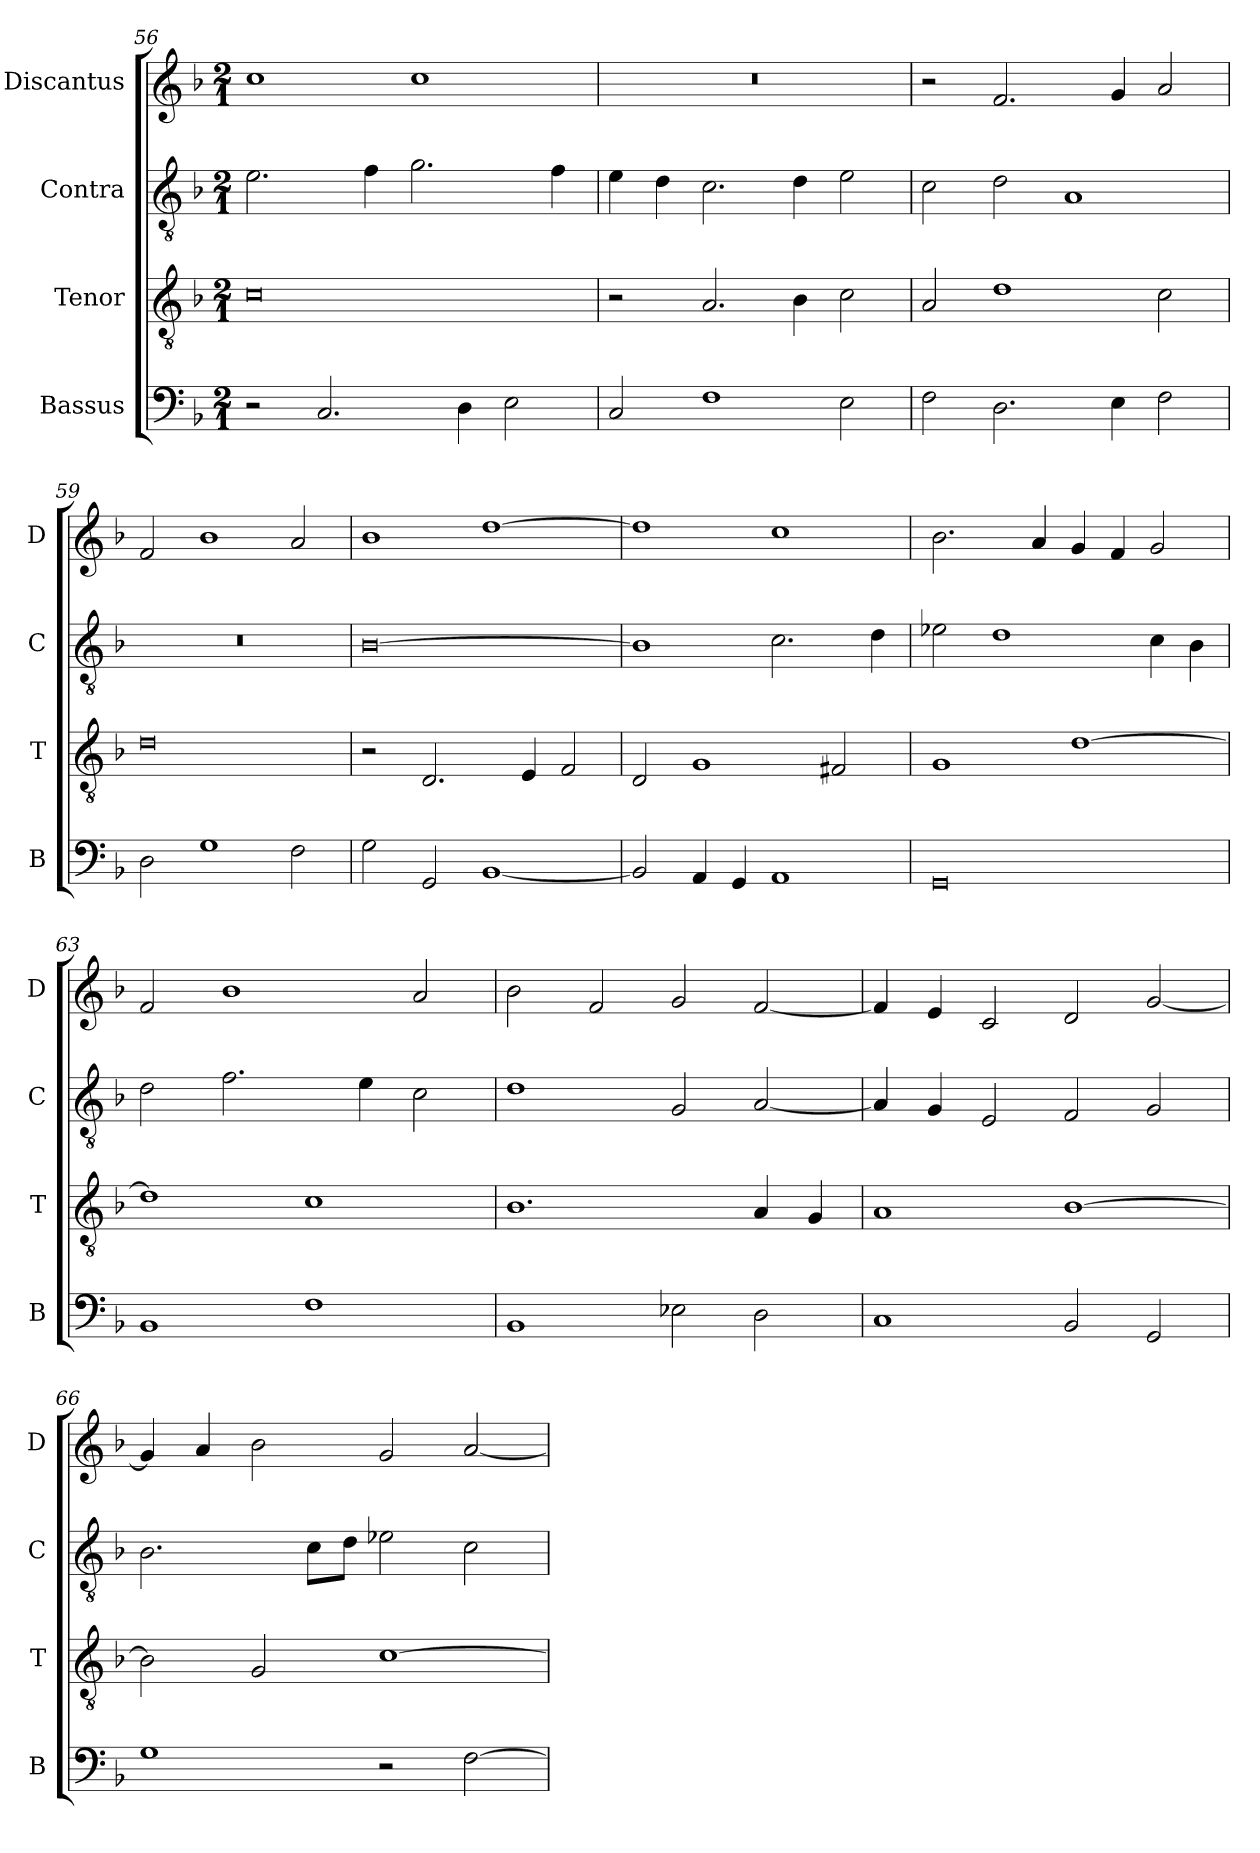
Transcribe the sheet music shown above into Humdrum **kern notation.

**kern	**kern	**kern	**kern
*part4	*part3	*part2	*part1
*staff4	*staff3	*staff2	*staff1
*I"Bassus	*I"Tenor	*I"Contra	*I"Discantus
*I'B	*I'T	*I'C	*I'D
*clefF4	*clefGv2	*clefGv2	*clefG2
*k[b-]	*k[b-]	*k[b-]	*k[b-]
*M2/1	*M2/1	*M2/1	*M2/1
=56	=56	=56	=56
2r	0c	2.e\	1cc
2.C/	.	.	.
.	.	4f\	.
.	.	2.g\	1cc
4D\	.	.	.
2E\	.	.	.
.	.	4f\	.
=57	=57	=57	=57
2C/	2r	4e\	0r
.	.	4d\	.
1F	2.A/	2.c\	.
.	4B-\	4d\	.
2E\	2c\	2e\	.
=58	=58	=58	=58
2F\	2A/	2c\	2r
2.D\	1d	2d\	2.f/
.	.	1A	.
4E\	.	.	4g/
2F\	2c\	.	2a/
=59	=59	=59	=59
2D\	0d	0r	2f/
1G	.	.	1b-
2F\	.	.	2a/
=60	=60	=60	=60
2G\	2r	[0B-	1b-
2GG/	2.D/	.	.
[1BB-	.	.	[1dd
.	4E/	.	.
.	2F/	.	.
=61	=61	=61	=61
2BB-/]	2D/	1B-]	1dd]
4AA/	1G	.	.
4GG/	.	.	.
1AA	.	2.c\	1cc
.	2F#X/	.	.
.	.	4d\	.
=62	=62	=62	=62
0GG	1G	2e-X\	2.b-\
.	.	1d	.
.	.	.	4a/
.	[1d	.	4g/
.	.	.	4f/
.	.	4c\	2g/
.	.	4B-\	.
=63	=63	=63	=63
1BB-	1d]	2d\	2f/
.	.	2.f\	1b-
1F	1c	.	.
.	.	4e\	.
.	.	2c\	2a/
=64	=64	=64	=64
1BB-	1.B-	1d	2b-\
.	.	.	2f/
2E-X\	.	2G/	2g/
2D\	4A/	[2A/	[2f/
.	4G/	.	.
=65	=65	=65	=65
1C	1A	4A/]	4f/]
.	.	4G/	4e/
.	.	2E/	2c/
2BB-/	[1B-	2F/	2d/
2GG/	.	2G/	[2g/
=66	=66	=66	=66
1G	2B-\]	2.B-\	4g/]
.	.	.	4a/
.	2G/	.	2b-\
.	.	8c\L	.
.	.	8d\J	.
2r	[1c	2e-X\	2g/
[2F\	.	2c\	[2a/
=	=	=	=
*-	*-	*-	*-
